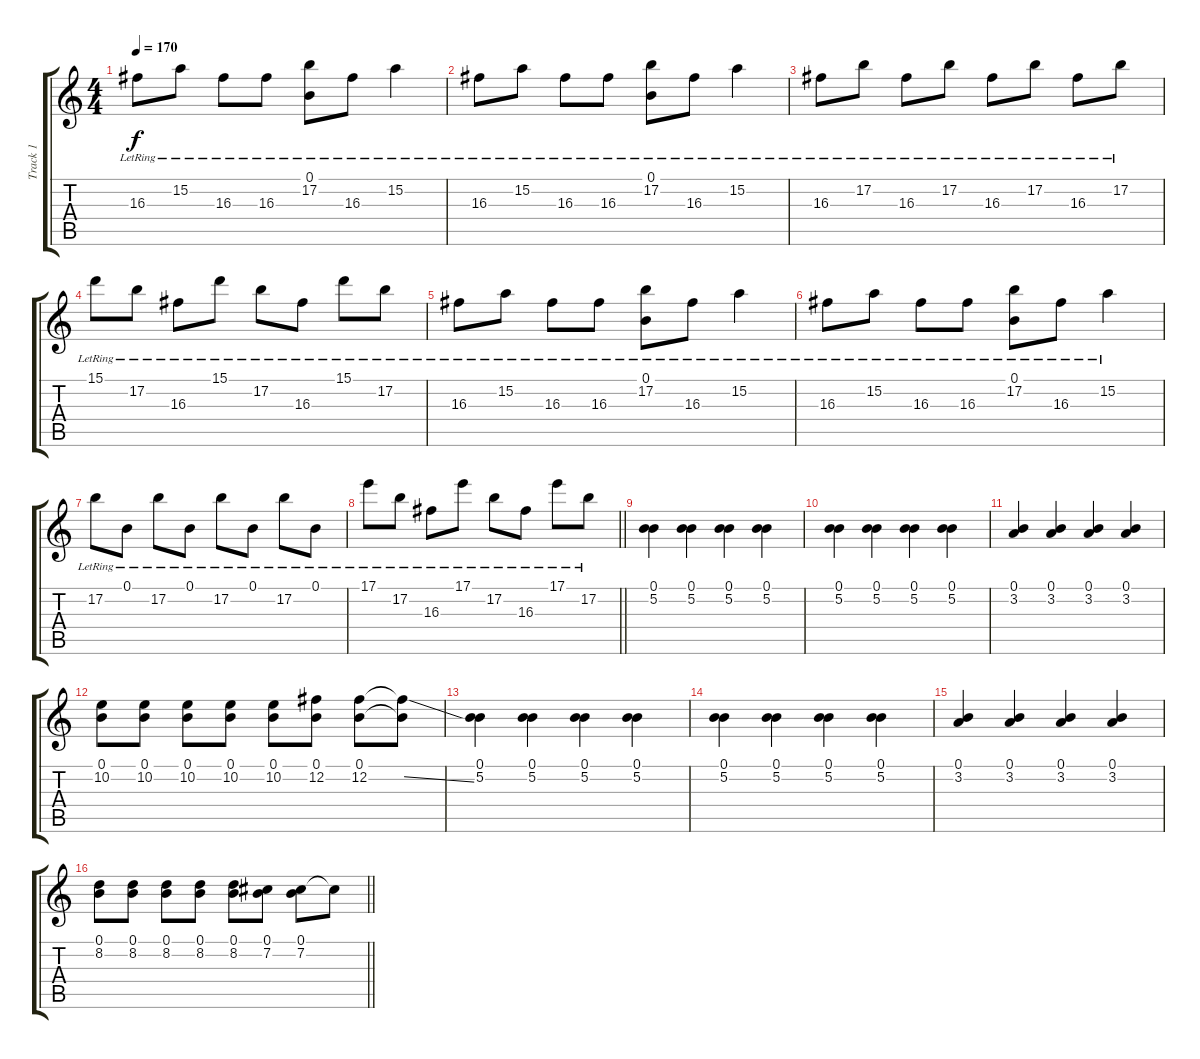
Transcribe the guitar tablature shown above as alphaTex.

\track ("Track 1" "Track 1") {instrument distortionguitar}
\staff {score tabs}
\tuning (B3 Gb3 D3 A2 E2 B1) {hide}
\ts (4 4)
\section ("" "")
\tempo 170
\clef g2
\ks c
16.3{lr}.8{dy f} 15.2{lr}.8 16.3{lr}.8 16.3{lr}.8 (0.1{lr} 17.2{lr}).8 16.3{lr}.8 15.2{lr}.4 |
16.3{lr}.8 15.2{lr}.8 16.3{lr}.8 16.3{lr}.8 (0.1{lr} 17.2{lr}).8 16.3{lr}.8 15.2{lr}.4 |
16.3{lr}.8 17.2{lr}.8 16.3{lr}.8 17.2{lr}.8 16.3{lr}.8 17.2{lr}.8 16.3{lr}.8 17.2{lr}.8 |
15.1{lr}.8 17.2{lr}.8 16.3{lr}.8 15.1{lr}.8 17.2{lr}.8 16.3{lr}.8 15.1{lr}.8 17.2{lr}.8 |
16.3{lr}.8 15.2{lr}.8 16.3{lr}.8 16.3{lr}.8 (0.1{lr} 17.2{lr}).8 16.3{lr}.8 15.2{lr}.4 |
16.3{lr}.8 15.2{lr}.8 16.3{lr}.8 16.3{lr}.8 (0.1{lr} 17.2{lr}).8 16.3{lr}.8 15.2{lr}.4 |
17.2{lr}.8 0.1{lr}.8 17.2{lr}.8 0.1{lr}.8 17.2{lr}.8 0.1{lr}.8 17.2{lr}.8 0.1{lr}.8 |
\barLineRight lightlight
17.1{lr}.8 17.2{lr}.8 16.3{lr}.8 17.1{lr}.8 17.2{lr}.8 16.3{lr}.8 17.1{lr}.8 17.2{lr}.8 |
\section ("" "")
(0.1 5.2).4 (0.1 5.2).4 (0.1 5.2).4 (0.1 5.2).4 |
(0.1 5.2).4 (0.1 5.2).4 (0.1 5.2).4 (0.1 5.2).4 |
(0.1 3.2).4 (0.1 3.2).4 (0.1 3.2).4 (0.1 3.2).4 |
(0.1 10.2).8 (0.1 10.2).8 (0.1 10.2).8 (0.1 10.2).8 (0.1 10.2).8 (0.1 12.2).8 (0.1 12.2).8 (0.1{t} 12.2{ss t}).8 |
(0.1 5.2).4 (0.1 5.2).4 (0.1 5.2).4 (0.1 5.2).4 |
(0.1 5.2).4 (0.1 5.2).4 (0.1 5.2).4 (0.1 5.2).4 |
(0.1 3.2).4 (0.1 3.2).4 (0.1 3.2).4 (0.1 3.2).4 |
\barLineRight lightlight
(0.1 8.2).8 (0.1 8.2).8 (0.1 8.2).8 (0.1 8.2).8 (0.1 8.2).8 (0.1 7.2).8 (0.1 7.2).8 7.2{t}.8
